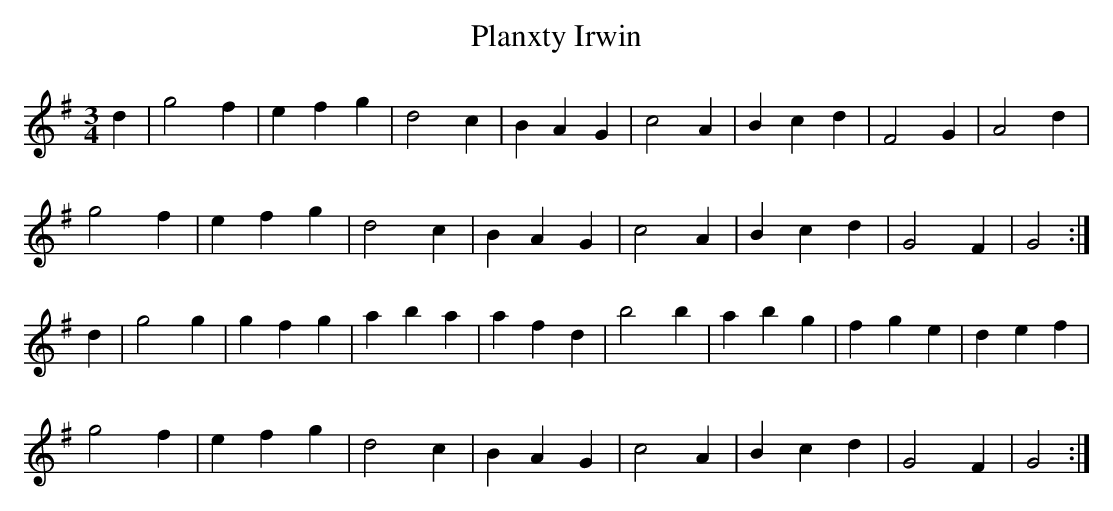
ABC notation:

X:1
T:Planxty Irwin
M:3/4
L:1/8
K:G
d2|g4f2|e2 f2g2|d4c2|B2 A2G2|c4A2|B2 c2d2|F4G2|A4d2|
g4f2|e2 f2g2|d4c2|B2 A2G2|c4A2|B2 c2d2|G4F2|G4:|
d2|g4g2|g2 f2g2|a2 b2a2|a2f2d2|b4b2|a2 b2g2|f2 g2e2|d2 e2f2|
g4f2|e2 f2g2|d4c2|B2 A2G2|c4A2|B2 c2d2|G4F2|G4:|
